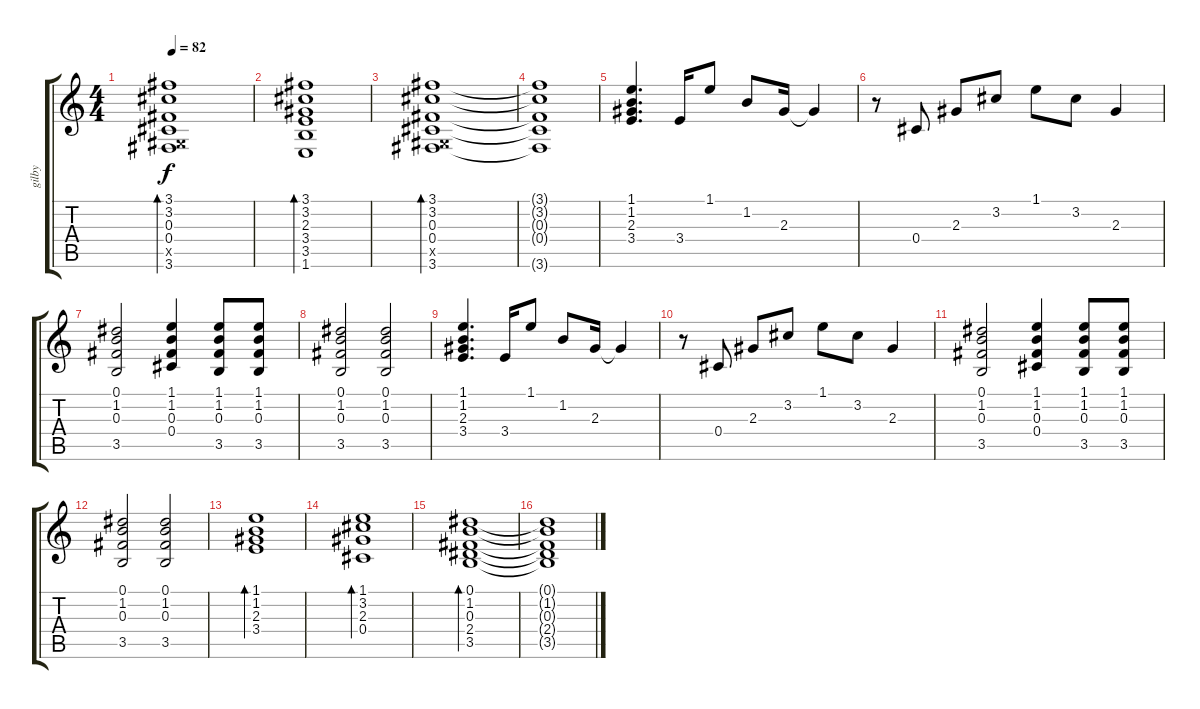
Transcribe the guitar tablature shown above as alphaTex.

\track ("gilby" "gilby") {instrument overdrivenguitar}
\staff {score tabs}
\tuning (Eb4 Bb3 Gb3 Db3 Ab2 Eb2) {hide}
\ts (4 4)
\tempo 82
\clef g2
\ks c
(3.1 3.2 0.3 0.4 0.5{x} 3.6).1{bd 60 dy f} |
(3.1 3.2 2.3 3.4 3.5 1.6).1{bd 60} |
(3.1 3.2 0.3 0.4 0.5{x} 3.6).1{bd 60} |
(3.1{t} 3.2{t} 0.3{t} 0.4{t} 3.6{t}).1 |
(1.1 1.2 2.3 3.4).4{d} 3.4.16 1.1.8 1.2.8 2.3.16 2.3{t}.4 |
r.8 0.4.8 2.3.8 3.2.8 1.1.8 3.2.8 2.3.4 |
(0.1 1.2 0.3 3.5).2 (1.1 1.2 0.3 0.4).4 (1.1 1.2 0.3 3.5).8 (1.1 1.2 0.3 3.5).8 |
(0.1 1.2 0.3 3.5).2 (0.1 1.2 0.3 3.5).2 |
(1.1 1.2 2.3 3.4).4{d} 3.4.16 1.1.8 1.2.8 2.3.16 2.3{t}.4 |
r.8 0.4.8 2.3.8 3.2.8 1.1.8 3.2.8 2.3.4 |
(0.1 1.2 0.3 3.5).2 (1.1 1.2 0.3 0.4).4 (1.1 1.2 0.3 3.5).8 (1.1 1.2 0.3 3.5).8 |
(0.1 1.2 0.3 3.5).2 (0.1 1.2 0.3 3.5).2 |
(1.1 1.2 2.3 3.4).1{bd 60} |
(1.1 3.2 2.3 0.4).1{bd 60} |
(0.1 1.2 0.3 2.4 3.5).1{bd 60} |
(0.1{t} 1.2{t} 0.3{t} 2.4{t} 3.5{t}).1
